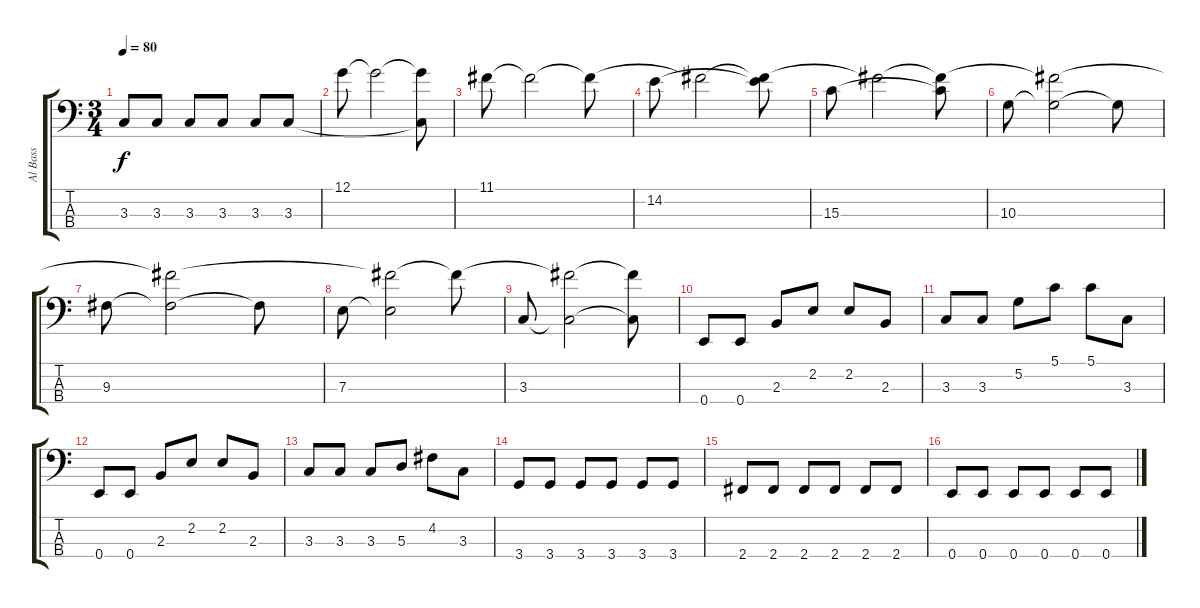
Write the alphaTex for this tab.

\track ("Al Bass" "Al Bass") {instrument electricbasspick}
\staff {score tabs}
\tuning (G2 D2 A1 E1) {hide}
\ts (3 4)
\tempo 80
\clef f4
\ks c
3.3.8{dy f} 3.3.8 3.3.8 3.3.8 3.3.8 3.3.8 |
12.1.8 12.1{t}.2 (12.1{t} 3.3{t}).8 |
11.1.8 11.1{t}.2 11.1{t}.8 |
14.2.8 11.1{t}.2 (11.1{t} 14.2{t}).8 |
15.3.8 11.1{t}.2 (11.1{t} 15.3{t}).8 |
10.3.8 (11.1{t} 10.3{t}).2 10.3{t}.8 |
9.3.8 (11.1{t} 9.3{t}).2 9.3{t}.8 |
7.3.8 (11.1{t} 7.3{t}).2 11.1{t}.8 |
3.3.8 (11.1{t} 3.3{t}).2 (11.1{t} 3.3{t}).8 |
0.4.8 0.4.8 2.3.8 2.2.8 2.2.8 2.3.8 |
3.3.8 3.3.8 5.2.8 5.1.8 5.1.8 3.3.8 |
0.4.8 0.4.8 2.3.8 2.2.8 2.2.8 2.3.8 |
3.3.8 3.3.8 3.3.8 5.3.8 4.2.8 3.3.8 |
3.4.8 3.4.8 3.4.8 3.4.8 3.4.8 3.4.8 |
2.4.8 2.4.8 2.4.8 2.4.8 2.4.8 2.4.8 |
0.4.8 0.4.8 0.4.8 0.4.8 0.4.8 0.4.8
